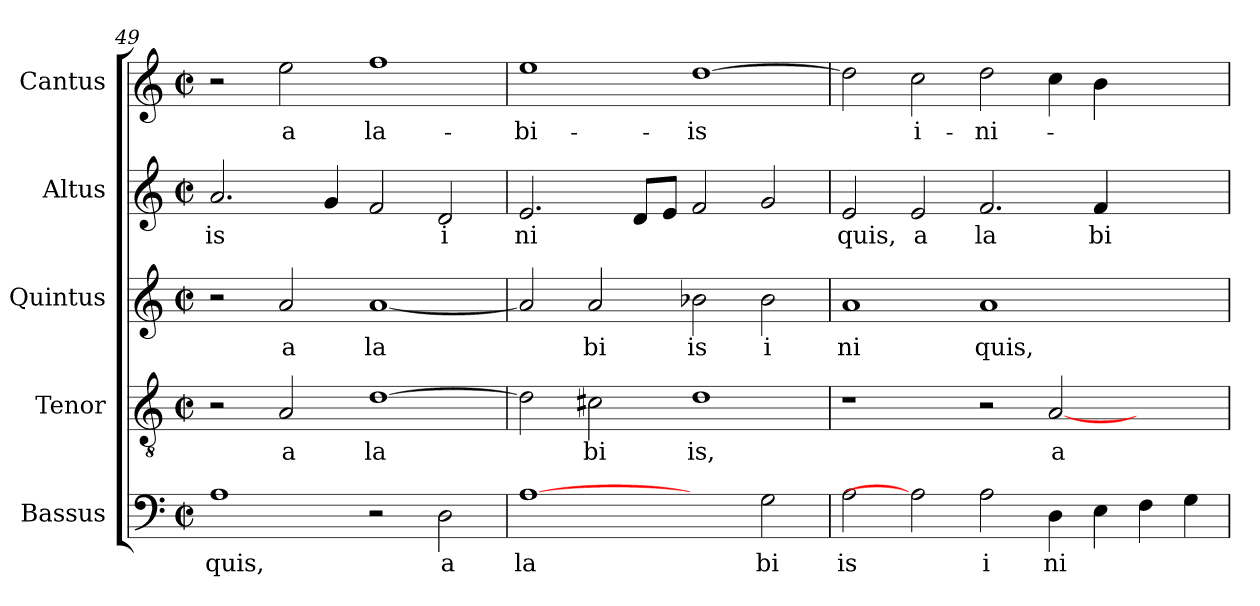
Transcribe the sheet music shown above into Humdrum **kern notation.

**kern	**text	**kern	**text	**kern	**text	**kern	**text	**kern	**text
*part5	*part5	*part4	*part4	*part3	*part3	*part2	*part2	*part1	*part1
*staff5	*staff5	*staff4	*staff4	*staff3	*staff3	*staff2	*staff2	*staff1	*staff1
*I"Bassus	*	*I"Tenor	*	*I"Quintus	*	*I"Altus	*	*I"Cantus	*
*clefF4	*	*clefGv2	*	*clefG2	*	*clefG2	*	*clefG2	*
*	*	*	*	*	*	*k[]	*	*	*
*	*	*	*	*	*	*C:	*	*	*
*M2/2	*	*M2/2	*	*M2/2	*	*M2/2	*	*M2/2	*
*met(c|)	*	*met(c|)	*	*met(c|)	*	*met(c|)	*	*met(c|)	*
=49	=49	=49	=49	=49	=49	=49	=49	=49	=49
!	!LO:LY:b:cj	!	!	!	!	!	!LO:LY:b:cj	!	!
1A	quis,	2r	.	2r	.	2.a/	is	2r	.
!	!	!	!LO:LY:b:cj	!	!LO:LY:b:cj	!	!	!	!LO:LY:b:cj
.	.	2A/	a	2a/	a	.	.	2ee\	a
.	.	.	.	.	.	4g/	.	.	.
!	!	!	!LO:LY:b:cj	!	!LO:LY:b:cj	!	!	!	!LO:LY:b:cj
2r	.	[>1d	la	[<1a	la	2f/	.	1ff	la-
!	!LO:LY:b:cj	!	!	!	!	!	!LO:LY:b:cj	!	!
2D\	a	.	.	.	.	2d/	i	.	.
=50	=50	=50	=50	=50	=50	=50	=50	=50	=50
!	!LO:LY:b:cj	!	!	!	!	!	!LO:LY:b:cj	!	!LO:LY:b:cj
[1A	la	2d\]	.	2a/]	.	2.e/	ni	1ee	-bi-
!	!	!	!LO:LY:b:cj	!	!LO:LY:b:cj	!	!	!	!
.	.	2c#X\	bi	2a/	bi	.	.	.	.
.	.	.	.	.	.	8d/L	.	.	.
.	.	.	.	.	.	8e/J	.	.	.
!	!	!	!LO:LY:b:cj	!	!LO:LY:b:cj	!	!	!	!LO:LY:b:cj
2ryy	.	1d	is,	2b-X\	is	2f/	.	[>1dd	-is
!	!LO:LY:b:cj	!	!	!	!LO:LY:b:cj	!	!	!	!
2G\	bi	.	.	2b-\	i	2g/	.	.	.
=51	=51	=51	=51	=51	=51	=51	=51	=51	=51
!	!LO:LY:b:cj	!	!	!	!LO:LY:b:cj	!	!LO:LY:b:cj	!	!
2A\	is	1r	.	1a	ni	2e/	quis,	2dd\]	.
!	!	!	!	!	!	!	!LO:LY:b:cj	!	!LO:LY:b:cj
2A]	.	.	.	.	.	2e/	a	2cc\	i-
!	!LO:LY:b:cj	!	!	!	!LO:LY:b:cj	!	!LO:LY:b:cj	!	!LO:LY:b:cj
2A\	i	2r	.	1a	quis,	2.f/	la	2dd\	-ni-
!	!LO:LY:b:cj	!	!LO:LY:b:cj	!	!	!	!	!	!
4D\	ni	[>2A/	a	.	.	.	.	4cc\	.
!	!	!	!	!	!	!	!LO:LY:b:cj	!	!
4E\	.	.	.	.	.	4f/	bi	4b\	.
4F\	.	2ryy	.	2ryy	.	2ryy	.	2ryy	.
4G\	.	.	.	.	.	.	.	.	.
=	=	=	=	=	=	=	=	=	=
*-	*-	*-	*-	*-	*-	*-	*-	*-	*-
